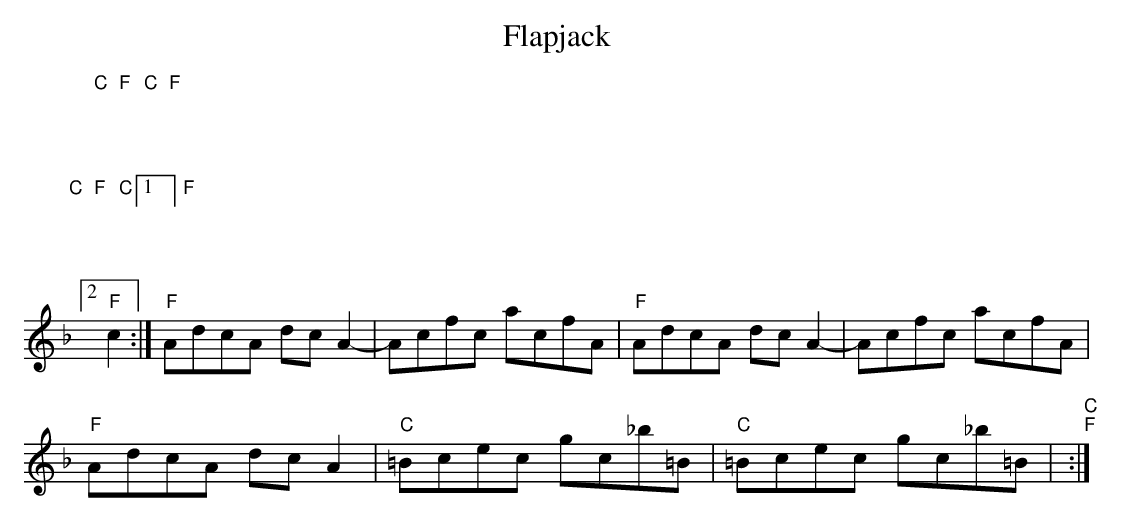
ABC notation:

X:1
T:Flapjack
M:4/4
L:1/4
K:F
+ac+|"C"+g3/2B3/2++f/2 B/2 ++eB++dB+|"F"+c3/2A3/2++c/2 A/2 ++gA++cA+|\
"C"+c3/2B3/2++c/2 B/2 ++gB++cB+|"F"+c3/2A3/2++c/2 A/2 ++fA++ac+|
"C"+g3/2B3/2++f/2 B/2 ++eB++dB+|"F"+c3/2A3/2++c/2 A/2 ++gA++cA+|\
"C"+c3/2B3/2++c/2 B/2 ++dB++eB+| [1"F"+f2 A2 ++fA+:|
 [2"F"+f2 A2 ++fA+c:|\
K:F
"F"A/2d/2c/2A/2 d/2c/2A-|A/2c/2f/2c/2 a/2c/2f/2A/2|\
K:F
"F"A/2d/2c/2A/2 d/2c/2A-|A/2c/2f/2c/2 a/2c/2f/2A/2|
"F"A/2d/2c/2A/2 d/2c/2A|"C"=B/2c/2e/2c/2 g/2c/2_b/2=B/2|\
"C"=B/2c/2e/2c/2 g/2c/2_b/2=B/2|"C"+ac++g B +"F"+f2A2+:|
